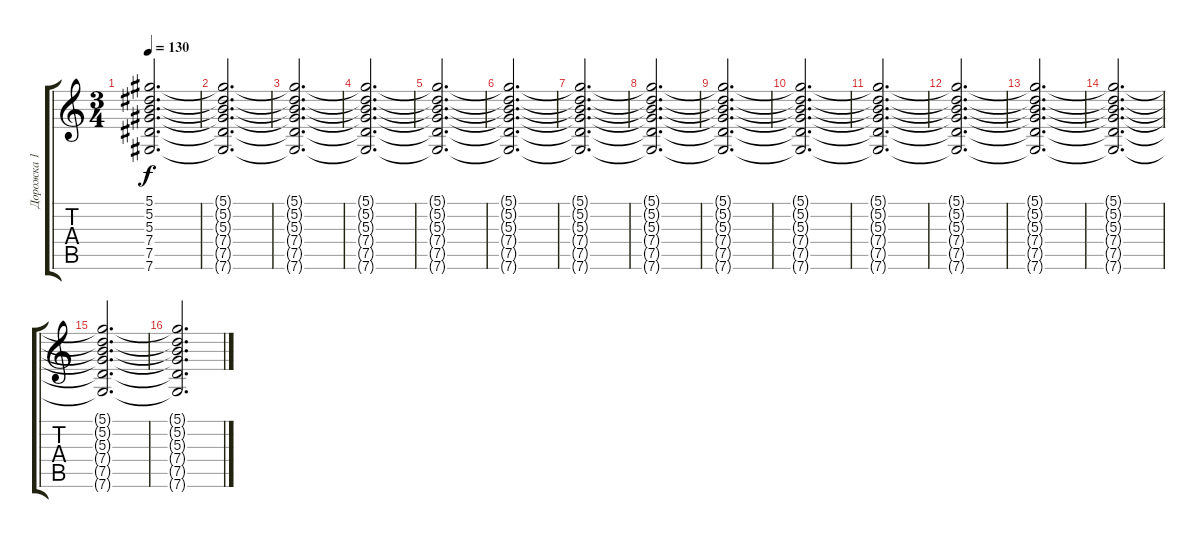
\track ("Дорожка 1" "Дорожка 1") {instrument distortionguitar}
\staff {score tabs}
\tuning (Eb4 Bb3 Gb3 Db3 Ab2 Db2) {hide}
\ts (3 4)
\tempo 130
\clef g2
\ks c
(5.1{t} 5.2{t} 5.3{t} 7.4{t} 7.5{t} 7.6{t}).2{d dy f} |
(5.1{t} 5.2{t} 5.3{t} 7.4{t} 7.5{t} 7.6{t}).2{d} |
(5.1{t} 5.2{t} 5.3{t} 7.4{t} 7.5{t} 7.6{t}).2{d} |
(5.1{t} 5.2{t} 5.3{t} 7.4{t} 7.5{t} 7.6{t}).2{d} |
(5.1{t} 5.2{t} 5.3{t} 7.4{t} 7.5{t} 7.6{t}).2{d} |
(5.1{t} 5.2{t} 5.3{t} 7.4{t} 7.5{t} 7.6{t}).2{d} |
(5.1{t} 5.2{t} 5.3{t} 7.4{t} 7.5{t} 7.6{t}).2{d volume 16} |
(5.1{t} 5.2{t} 5.3{t} 7.4{t} 7.5{t} 7.6{t}).2{d} |
(5.1{t} 5.2{t} 5.3{t} 7.4{t} 7.5{t} 7.6{t}).2{d} |
(5.1{t} 5.2{t} 5.3{t} 7.4{t} 7.5{t} 7.6{t}).2{d} |
(5.1{t} 5.2{t} 5.3{t} 7.4{t} 7.5{t} 7.6{t}).2{d} |
(5.1{t} 5.2{t} 5.3{t} 7.4{t} 7.5{t} 7.6{t}).2{d} |
(5.1{t} 5.2{t} 5.3{t} 7.4{t} 7.5{t} 7.6{t}).2{d} |
(5.1{t} 5.2{t} 5.3{t} 7.4{t} 7.5{t} 7.6{t}).2{d} |
(5.1{t} 5.2{t} 5.3{t} 7.4{t} 7.5{t} 7.6{t}).2{d} |
(5.1{t} 5.2{t} 5.3{t} 7.4{t} 7.5{t} 7.6{t}).2{d}
